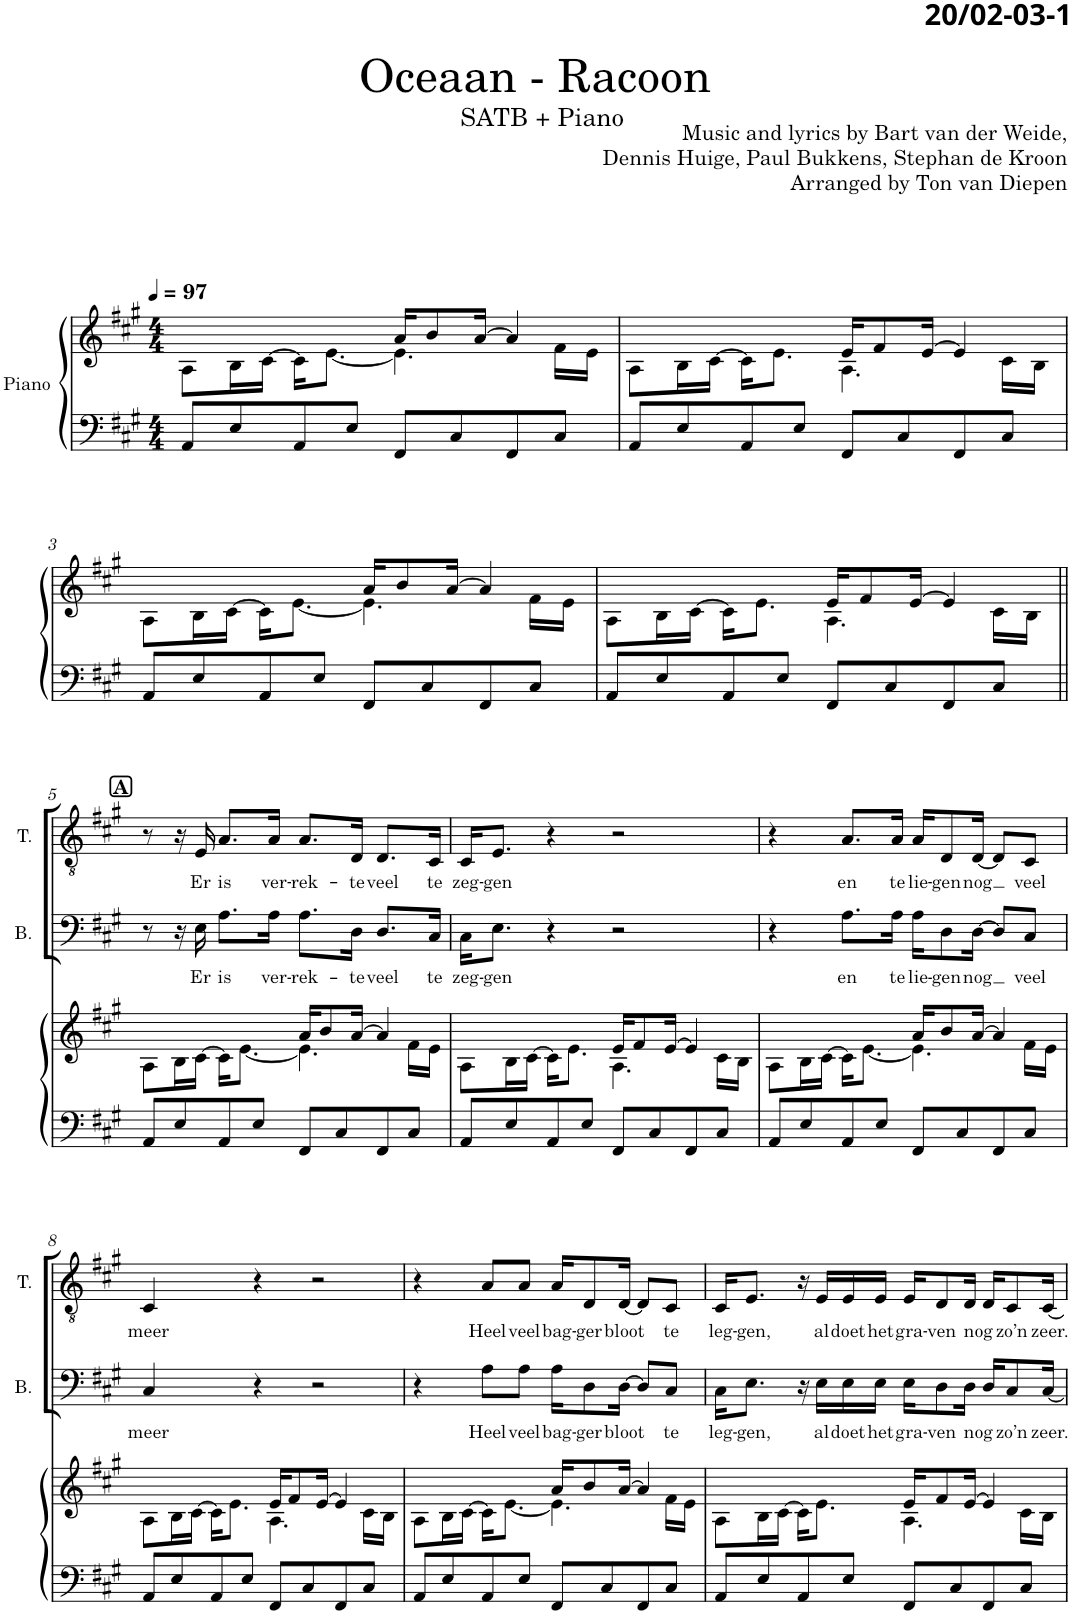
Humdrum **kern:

**kern	**kern	**kern	**text	**kern	**text	**kern	**kern	**kern
*part6	*part6	*part5	*part5	*part4	*part4	*part3	*part2	*part1
*staff7	*staff6	*staff5	*staff5	*staff4	*staff4	*staff3	*staff2	*staff1
*I"Piano	*	*I"Bass	*	*I"Tenor	*	*I"Alt 2	*I"Alt 1	*I"Sopraan
*I'Pno	*	*I'B.	*	*I'T.	*	*I'A.2	*I'A.1	*I'S.
*clefF4	*clefG2	*clefF4	*	*clefGv2	*	*clefG2	*clefG2	*clefG2
*	*	*Trd12c21	*	*	*	*	*	*Trd1c2
*k[f#c#g#]	*k[f#c#g#]	*k[f#c#g#]	*	*k[f#c#g#]	*	*k[f#c#g#]	*k[f#c#g#]	*k[f#c#g#]
*M4/4	*M4/4	*M4/4	*	*M4/4	*	*M4/4	*M4/4	*M4/4
*MM97	*MM97	*MM97	*	*MM97	*	*MM97	*MM97	*MM97
=1	=1	=1	=1	=1	=1	=1	=1	=1
*	*^	*	*	*	*	*	*	*
8AA/L	8A\L	2ryy	1r	.	1r	.	1r	1r	1r
8E/	16B\L	.	.	.	.	.	.	.	.
.	[16c#\JJ	.	.	.	.	.	.	.	.
8AA/	16c#\KL]	.	.	.	.	.	.	.	.
.	[8.e\J	.	.	.	.	.	.	.	.
8E/J	.	.	.	.	.	.	.	.	.
8FF#/L	4.e\]	16a/KL	.	.	.	.	.	.	.
.	.	8b/	.	.	.	.	.	.	.
8C#/	.	.	.	.	.	.	.	.	.
.	.	[16a/Jk	.	.	.	.	.	.	.
8FF#/	.	4a/]	.	.	.	.	.	.	.
8C#/J	16f#\LL	.	.	.	.	.	.	.	.
.	16e\JJ	.	.	.	.	.	.	.	.
=2	=2	=2	=2	=2	=2	=2	=2	=2	=2
8AA/L	8A\L	2ryy	1r	.	1r	.	1r	1r	1r
8E/	16B\L	.	.	.	.	.	.	.	.
.	[16c#\JJ	.	.	.	.	.	.	.	.
8AA/	16c#\KL]	.	.	.	.	.	.	.	.
.	8.e\J	.	.	.	.	.	.	.	.
8E/J	.	.	.	.	.	.	.	.	.
8FF#/L	4.A\	16e/KL	.	.	.	.	.	.	.
.	.	8f#/	.	.	.	.	.	.	.
8C#/	.	.	.	.	.	.	.	.	.
.	.	[16e/Jk	.	.	.	.	.	.	.
8FF#/	.	4e/]	.	.	.	.	.	.	.
8C#/J	16c#\LL	.	.	.	.	.	.	.	.
.	16B\JJ	.	.	.	.	.	.	.	.
!!LO:LB:g=z
=3	=3	=3	=3	=3	=3	=3	=3	=3	=3
8AA/L	8A\L	2ryy	1r	.	1r	.	1r	1r	1r
8E/	16B\L	.	.	.	.	.	.	.	.
.	[16c#\JJ	.	.	.	.	.	.	.	.
8AA/	16c#\KL]	.	.	.	.	.	.	.	.
.	[8.e\J	.	.	.	.	.	.	.	.
8E/J	.	.	.	.	.	.	.	.	.
8FF#/L	4.e\]	16a/KL	.	.	.	.	.	.	.
.	.	8b/	.	.	.	.	.	.	.
8C#/	.	.	.	.	.	.	.	.	.
.	.	[16a/Jk	.	.	.	.	.	.	.
8FF#/	.	4a/]	.	.	.	.	.	.	.
8C#/J	16f#\LL	.	.	.	.	.	.	.	.
.	16e\JJ	.	.	.	.	.	.	.	.
=4	=4	=4	=4	=4	=4	=4	=4	=4	=4
8AA/L	8A\L	2ryy	1r	.	1r	.	1r	1r	1r
8E/	16B\L	.	.	.	.	.	.	.	.
.	[16c#\JJ	.	.	.	.	.	.	.	.
8AA/	16c#\KL]	.	.	.	.	.	.	.	.
.	8.e\J	.	.	.	.	.	.	.	.
8E/J	.	.	.	.	.	.	.	.	.
8FF#/L	4.A\	16e/KL	.	.	.	.	.	.	.
.	.	8f#/	.	.	.	.	.	.	.
8C#/	.	.	.	.	.	.	.	.	.
.	.	[16e/Jk	.	.	.	.	.	.	.
8FF#/	.	4e/]	.	.	.	.	.	.	.
8C#/J	16c#\LL	.	.	.	.	.	.	.	.
.	16B\JJ	.	.	.	.	.	.	.	.
!!LO:LB:g=z
!!LO:REH:place=s1:a:B:cj:fs=11:t=A
=5||	=5||	=5||	=5||	=5||	=5||	=5||	=5||	=5||	=5||
8AA/L	8A\L	2ryy	8r	.	8r	.	1r	1r	1r
8E/	16B\L	.	16r	.	16r	.	.	.	.
!	!	!	!	!LO:LY:b	!	!LO:LY:b	!	!	!
.	[16c#\JJ	.	16E\	Er	16E/	Er	.	.	.
!	!	!	!	!LO:LY:b	!	!LO:LY:b	!	!	!
8AA/	16c#\KL]	.	8.A\L	is	8.A/L	is	.	.	.
.	[8.e\J	.	.	.	.	.	.	.	.
8E/J	.	.	.	.	.	.	.	.	.
!	!	!	!	!LO:LY:b	!	!LO:LY:b	!	!	!
.	.	.	16A\Jk	ver-	16A/Jk	ver-	.	.	.
!	!	!	!	!LO:LY:b	!	!LO:LY:b	!	!	!
8FF#/L	4.e\]	16a/KL	8.A\L	-rek-	8.A/L	-rek-	.	.	.
.	.	8b/	.	.	.	.	.	.	.
8C#/	.	.	.	.	.	.	.	.	.
!	!	!	!	!LO:LY:b	!	!LO:LY:b	!	!	!
.	.	[16a/Jk	16D\Jk	te	16D/Jk	te	.	.	.
!	!	!	!	!LO:LY:b	!	!LO:LY:b	!	!	!
8FF#/	.	4a/]	8.D/L	veel	8.D/L	veel	.	.	.
8C#/J	16f#\LL	.	.	.	.	.	.	.	.
!	!	!	!	!LO:LY:b	!	!LO:LY:b	!	!	!
.	16e\JJ	.	16C#/Jk	te	16C#/Jk	te	.	.	.
=6	=6	=6	=6	=6	=6	=6	=6	=6	=6
!	!	!	!	!LO:LY:b	!	!LO:LY:b	!	!	!
8AA/L	8A\L	2ryy	16C#\KL	zeg-	16C#/KL	zeg-	1r	1r	1r
!	!	!	!	!LO:LY:b	!	!LO:LY:b	!	!	!
.	.	.	8.E\J	-gen	8.E/J	-gen	.	.	.
8E/	16B\L	.	.	.	.	.	.	.	.
.	[16c#\JJ	.	.	.	.	.	.	.	.
8AA/	16c#\KL]	.	4r	.	4r	.	.	.	.
.	8.e\J	.	.	.	.	.	.	.	.
8E/J	.	.	.	.	.	.	.	.	.
8FF#/L	4.A\	16e/KL	2r	.	2r	.	.	.	.
.	.	8f#/	.	.	.	.	.	.	.
8C#/	.	.	.	.	.	.	.	.	.
.	.	[16e/Jk	.	.	.	.	.	.	.
8FF#/	.	4e/]	.	.	.	.	.	.	.
8C#/J	16c#\LL	.	.	.	.	.	.	.	.
.	16B\JJ	.	.	.	.	.	.	.	.
=7	=7	=7	=7	=7	=7	=7	=7	=7	=7
8AA/L	8A\L	2ryy	4r	.	4r	.	1r	1r	1r
8E/	16B\L	.	.	.	.	.	.	.	.
.	[16c#\JJ	.	.	.	.	.	.	.	.
!	!	!	!	!LO:LY:b	!	!LO:LY:b	!	!	!
8AA/	16c#\KL]	.	8.A\L	en	8.A/L	en	.	.	.
.	[8.e\J	.	.	.	.	.	.	.	.
8E/J	.	.	.	.	.	.	.	.	.
!	!	!	!	!LO:LY:b	!	!LO:LY:b	!	!	!
.	.	.	16A\Jk	te	16A/Jk	te	.	.	.
!	!	!	!	!LO:LY:b	!	!LO:LY:b	!	!	!
8FF#/L	4.e\]	16a/KL	16A\KL	lie-	16A/KL	lie-	.	.	.
!	!	!	!	!LO:LY:b	!	!LO:LY:b	!	!	!
.	.	8b/	8D\	-gen	8D/	-gen	.	.	.
8C#/	.	.	.	.	.	.	.	.	.
!	!	!	!	!LO:LY:b	!	!LO:LY:b	!	!	!
.	.	[16a/Jk	[16D\Jk	nog	[16D/Jk	nog	.	.	.
8FF#/	.	4a/]	8D/L]	.	8D/L]	.	.	.	.
!	!	!	!	!LO:LY:b	!	!LO:LY:b	!	!	!
8C#/J	16f#\LL	.	8C#/J	veel	8C#/J	veel	.	.	.
.	16e\JJ	.	.	.	.	.	.	.	.
!!LO:LB:g=z
=8	=8	=8	=8	=8	=8	=8	=8	=8	=8
!	!	!	!	!LO:LY:b	!	!LO:LY:b	!	!	!
8AA/L	8A\L	2ryy	4C#/	meer	4C#/	meer	1r	1r	1r
8E/	16B\L	.	.	.	.	.	.	.	.
.	[16c#\JJ	.	.	.	.	.	.	.	.
8AA/	16c#\KL]	.	4r	.	4r	.	.	.	.
.	8.e\J	.	.	.	.	.	.	.	.
8E/J	.	.	.	.	.	.	.	.	.
8FF#/L	4.A\	16e/KL	2r	.	2r	.	.	.	.
.	.	8f#/	.	.	.	.	.	.	.
8C#/	.	.	.	.	.	.	.	.	.
.	.	[16e/Jk	.	.	.	.	.	.	.
8FF#/	.	4e/]	.	.	.	.	.	.	.
8C#/J	16c#\LL	.	.	.	.	.	.	.	.
.	16B\JJ	.	.	.	.	.	.	.	.
=9	=9	=9	=9	=9	=9	=9	=9	=9	=9
8AA/L	8A\L	2ryy	4r	.	4r	.	1r	1r	1r
8E/	16B\L	.	.	.	.	.	.	.	.
.	[16c#\JJ	.	.	.	.	.	.	.	.
!	!	!	!	!LO:LY:b	!	!LO:LY:b	!	!	!
8AA/	16c#\KL]	.	8A\L	Heel	8A/L	Heel	.	.	.
.	[8.e\J	.	.	.	.	.	.	.	.
!	!	!	!	!LO:LY:b	!	!LO:LY:b	!	!	!
8E/J	.	.	8A\J	veel	8A/J	veel	.	.	.
!	!	!	!	!LO:LY:b	!	!LO:LY:b	!	!	!
8FF#/L	4.e\]	16a/KL	16A\KL	bag-	16A/KL	bag-	.	.	.
!	!	!	!	!LO:LY:b	!	!LO:LY:b	!	!	!
.	.	8b/	8D\	-ger	8D/	-ger	.	.	.
8C#/	.	.	.	.	.	.	.	.	.
!	!	!	!	!LO:LY:b	!	!LO:LY:b	!	!	!
.	.	[16a/Jk	[16D\Jk	bloot	[16D/Jk	bloot	.	.	.
8FF#/	.	4a/]	8D/L]	.	8D/L]	.	.	.	.
!	!	!	!	!LO:LY:b	!	!LO:LY:b	!	!	!
8C#/J	16f#\LL	.	8C#/J	te	8C#/J	te	.	.	.
.	16e\JJ	.	.	.	.	.	.	.	.
=10	=10	=10	=10	=10	=10	=10	=10	=10	=10
!	!	!	!	!LO:LY:b	!	!LO:LY:b	!	!	!
8AA/L	8A\L	2ryy	16C#\KL	leg-	16C#/KL	leg-	1r	1r	1r
!	!	!	!	!LO:LY:b	!	!LO:LY:b	!	!	!
.	.	.	8.E\J	-gen,	8.E/J	-gen,	.	.	.
8E/	16B\L	.	.	.	.	.	.	.	.
.	[16c#\JJ	.	.	.	.	.	.	.	.
8AA/	16c#\KL]	.	16r	.	16r	.	.	.	.
!	!	!	!	!LO:LY:b	!	!LO:LY:b	!	!	!
.	8.e\J	.	16E\LL	al	16E/LL	al	.	.	.
!	!	!	!	!LO:LY:b	!	!LO:LY:b	!	!	!
8E/J	.	.	16E\	doet	16E/	doet	.	.	.
!	!	!	!	!LO:LY:b	!	!LO:LY:b	!	!	!
.	.	.	16E\JJ	het	16E/JJ	het	.	.	.
!	!	!	!	!LO:LY:b	!	!LO:LY:b	!	!	!
8FF#/L	4.A\	16e/KL	16E\KL	gra-	16E/KL	gra-	.	.	.
!	!	!	!	!LO:LY:b	!	!LO:LY:b	!	!	!
.	.	8f#/	8D\	-ven	8D/	-ven	.	.	.
8C#/	.	.	.	.	.	.	.	.	.
!	!	!	!	!LO:LY:b	!	!LO:LY:b	!	!	!
.	.	[16e/Jk	16D\Jk	nog	16D/Jk	nog	.	.	.
8FF#/	.	4e/]	16D/KL	.	16D/KL	.	.	.	.
!	!	!	!	!LO:LY:b	!	!LO:LY:b	!	!	!
.	.	.	8C#/	zo’n	8C#/	zo’n	.	.	.
8C#/J	16c#\LL	.	.	.	.	.	.	.	.
!	!	!	!	!LO:LY:b	!	!LO:LY:b	!	!	!
.	16B\JJ	.	[16C#/Jk	zeer.	[16C#/Jk	zeer.	.	.	.
*	*v	*v	*	*	*	*	*	*	*
=	=	=	=	=	=	=	=	=
*-	*-	*-	*-	*-	*-	*-	*-	*-
